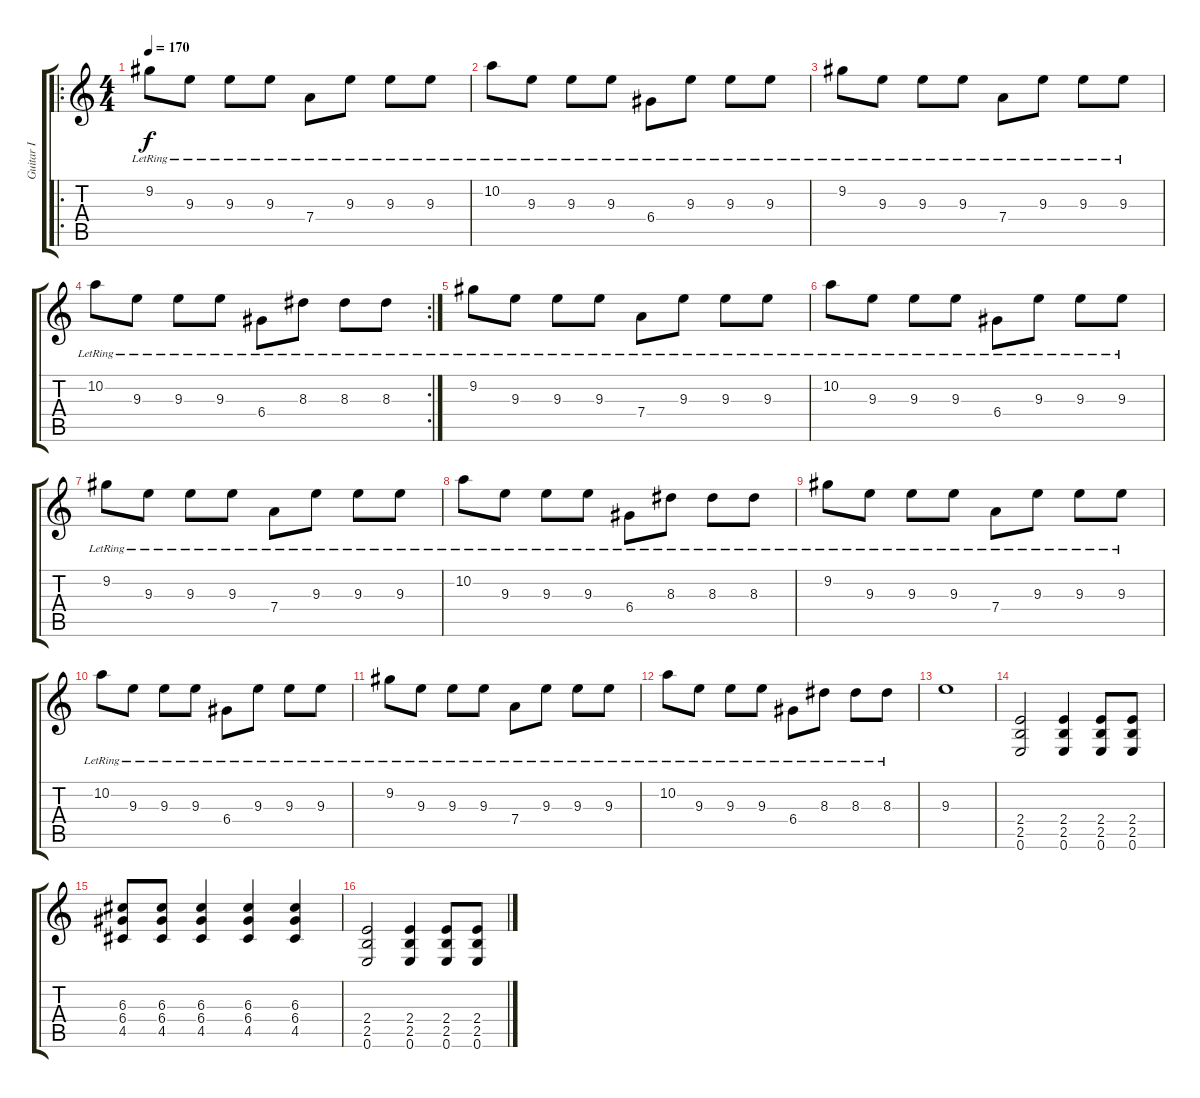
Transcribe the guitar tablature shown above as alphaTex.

\track ("Guitar I" "Guitar I") {instrument distortionguitar}
\staff {score tabs}
\tuning (E4 B3 G3 D3 A2 E2) {hide}
\ro
\ts (4 4)
\tempo 170
\clef g2
\ks c
9.2{lr}.8{dy f instrument electricguitarclean} 9.3{lr}.8 9.3{lr}.8 9.3{lr}.8 7.4{lr}.8 9.3{lr}.8 9.3{lr}.8 9.3{lr}.8 |
10.2{lr}.8 9.3{lr}.8 9.3{lr}.8 9.3{lr}.8 6.4{lr}.8 9.3{lr}.8 9.3{lr}.8 9.3{lr}.8 |
9.2{lr}.8 9.3{lr}.8 9.3{lr}.8 9.3{lr}.8 7.4{lr}.8 9.3{lr}.8 9.3{lr}.8 9.3{lr}.8 |
\rc 2
10.2{lr}.8 9.3{lr}.8 9.3{lr}.8 9.3{lr}.8 6.4{lr}.8 8.3{lr}.8 8.3{lr}.8 8.3{lr}.8 |
9.2{lr}.8 9.3{lr}.8 9.3{lr}.8 9.3{lr}.8 7.4{lr}.8 9.3{lr}.8 9.3{lr}.8 9.3{lr}.8 |
10.2{lr}.8 9.3{lr}.8 9.3{lr}.8 9.3{lr}.8 6.4{lr}.8 9.3{lr}.8 9.3{lr}.8 9.3{lr}.8 |
9.2{lr}.8 9.3{lr}.8 9.3{lr}.8 9.3{lr}.8 7.4{lr}.8 9.3{lr}.8 9.3{lr}.8 9.3{lr}.8 |
10.2{lr}.8 9.3{lr}.8 9.3{lr}.8 9.3{lr}.8 6.4{lr}.8 8.3{lr}.8 8.3{lr}.8 8.3{lr}.8 |
9.2{lr}.8 9.3{lr}.8 9.3{lr}.8 9.3{lr}.8 7.4{lr}.8 9.3{lr}.8 9.3{lr}.8 9.3{lr}.8 |
10.2{lr}.8 9.3{lr}.8 9.3{lr}.8 9.3{lr}.8 6.4{lr}.8 9.3{lr}.8 9.3{lr}.8 9.3{lr}.8 |
9.2{lr}.8 9.3{lr}.8 9.3{lr}.8 9.3{lr}.8 7.4{lr}.8 9.3{lr}.8 9.3{lr}.8 9.3{lr}.8 |
10.2{lr}.8 9.3{lr}.8 9.3{lr}.8 9.3{lr}.8 6.4{lr}.8 8.3{lr}.8 8.3{lr}.8 8.3{lr}.8 |
9.3.1 |
(2.4 2.5 0.6).2{instrument distortionguitar} (2.4 2.5 0.6).4 (2.4 2.5 0.6).8 (2.4 2.5 0.6).8 |
(6.3 6.4 4.5).8 (6.3 6.4 4.5).8 (6.3 6.4 4.5).4 (6.3 6.4 4.5).4 (6.3 6.4 4.5).4 |
(2.4 2.5 0.6).2 (2.4 2.5 0.6).4 (2.4 2.5 0.6).8 (2.4 2.5 0.6).8
